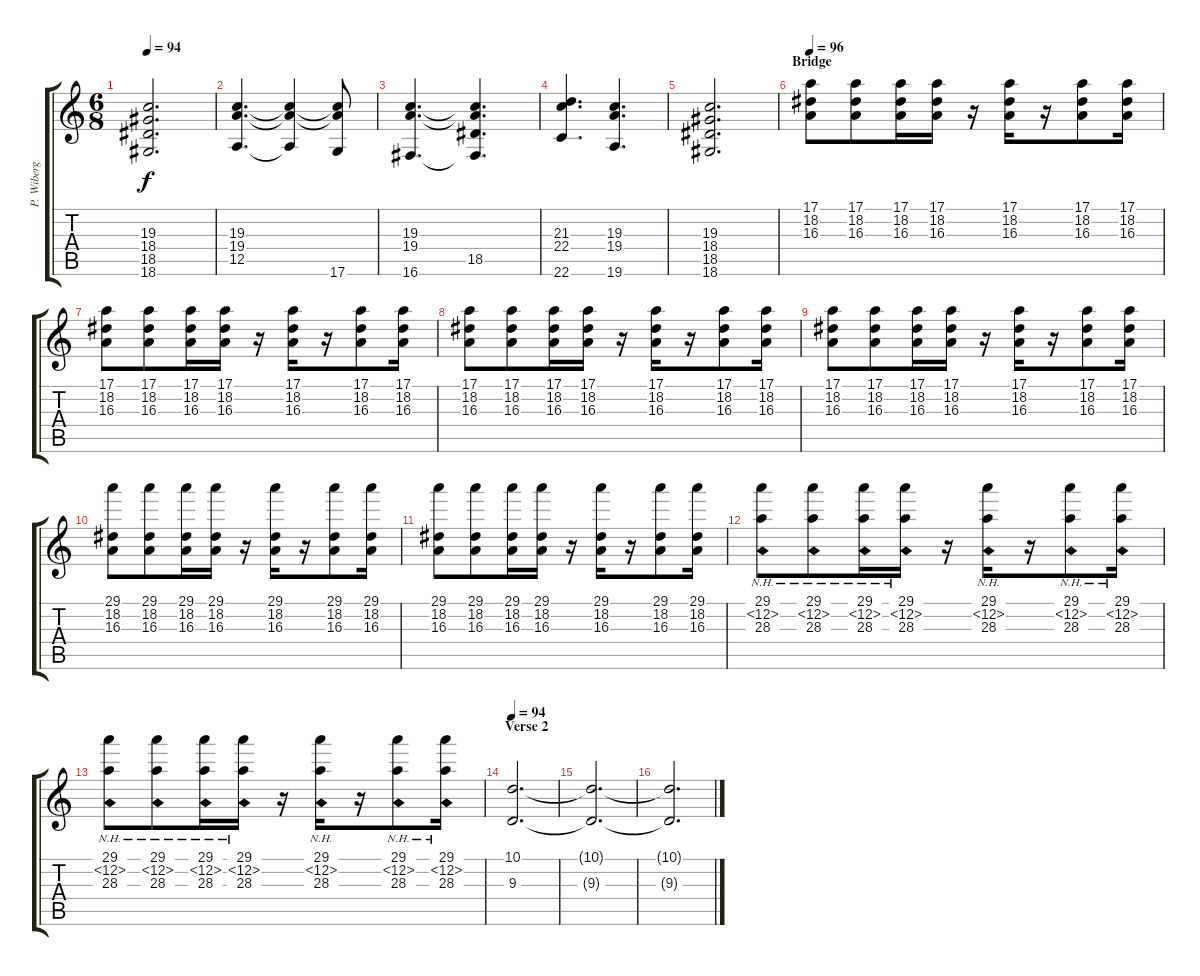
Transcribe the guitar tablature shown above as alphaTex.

\track ("P. Wiberg (Keyboards II)" "P. Wiberg ") {instrument rockorgan}
\staff {score tabs}
\tuning (E4 A3 F3 D3 A2 D2) {hide}
\ts (6 8)
\tempo 94
\clef g2
\ks c
(19.3 18.4 18.5 18.6).2{d dy f} |
(19.3 19.4 12.5).4{d} (19.3{t} 19.4{t} 12.5{t}).4 (19.3{t} 19.4{t} 17.6).8 |
(19.3 19.4 16.6).4{d} (19.3{t} 19.4{t} 18.5 16.6{t}).4{d} |
(21.3 22.4 22.6).4{d} (19.3 19.4 19.6).4{d} |
(19.3 18.4 18.5 18.6).2{d} |
\section ("" "Bridge")
\tempo 96
(17.1 18.2 16.3).8 (17.1 18.2 16.3).8 (17.1 18.2 16.3).16 (17.1 18.2 16.3).16 r.16 (17.1 18.2 16.3).16 r.16 (17.1 18.2 16.3).8 (17.1 18.2 16.3).16 |
(17.1 18.2 16.3).8 (17.1 18.2 16.3).8 (17.1 18.2 16.3).16 (17.1 18.2 16.3).16 r.16 (17.1 18.2 16.3).16 r.16 (17.1 18.2 16.3).8 (17.1 18.2 16.3).16 |
(17.1 18.2 16.3).8 (17.1 18.2 16.3).8 (17.1 18.2 16.3).16 (17.1 18.2 16.3).16 r.16 (17.1 18.2 16.3).16 r.16 (17.1 18.2 16.3).8 (17.1 18.2 16.3).16 |
(17.1 18.2 16.3).8 (17.1 18.2 16.3).8 (17.1 18.2 16.3).16 (17.1 18.2 16.3).16 r.16 (17.1 18.2 16.3).16 r.16 (17.1 18.2 16.3).8 (17.1 18.2 16.3).16 |
(29.1 18.2 16.3).8 (29.1 18.2 16.3).8 (29.1 18.2 16.3).16 (29.1 18.2 16.3).16 r.16 (29.1 18.2 16.3).16 r.16 (29.1 18.2 16.3).8 (29.1 18.2 16.3).16 |
(29.1 18.2 16.3).8 (29.1 18.2 16.3).8 (29.1 18.2 16.3).16 (29.1 18.2 16.3).16 r.16 (29.1 18.2 16.3).16 r.16 (29.1 18.2 16.3).8 (29.1 18.2 16.3).16 |
(29.1 18.2{nh} 28.3).8 (29.1 18.2{nh} 28.3).8 (29.1 18.2{nh} 28.3).16 (29.1 18.2{nh} 28.3).16 r.16 (29.1 18.2{nh} 28.3).16 r.16 (29.1 18.2{nh} 28.3).8 (29.1 18.2{nh} 28.3).16 |
(29.1 18.2{nh} 28.3).8 (29.1 18.2{nh} 28.3).8 (29.1 18.2{nh} 28.3).16 (29.1 18.2{nh} 28.3).16 r.16 (29.1 18.2{nh} 28.3).16 r.16 (29.1 18.2{nh} 28.3).8 (29.1 18.2{nh} 28.3).16 |
\section ("" "Verse 2")
\tempo 94
(10.1 9.3).2{d} |
(10.1{t} 9.3{t}).2{d} |
(10.1{t} 9.3{t}).2{d}
